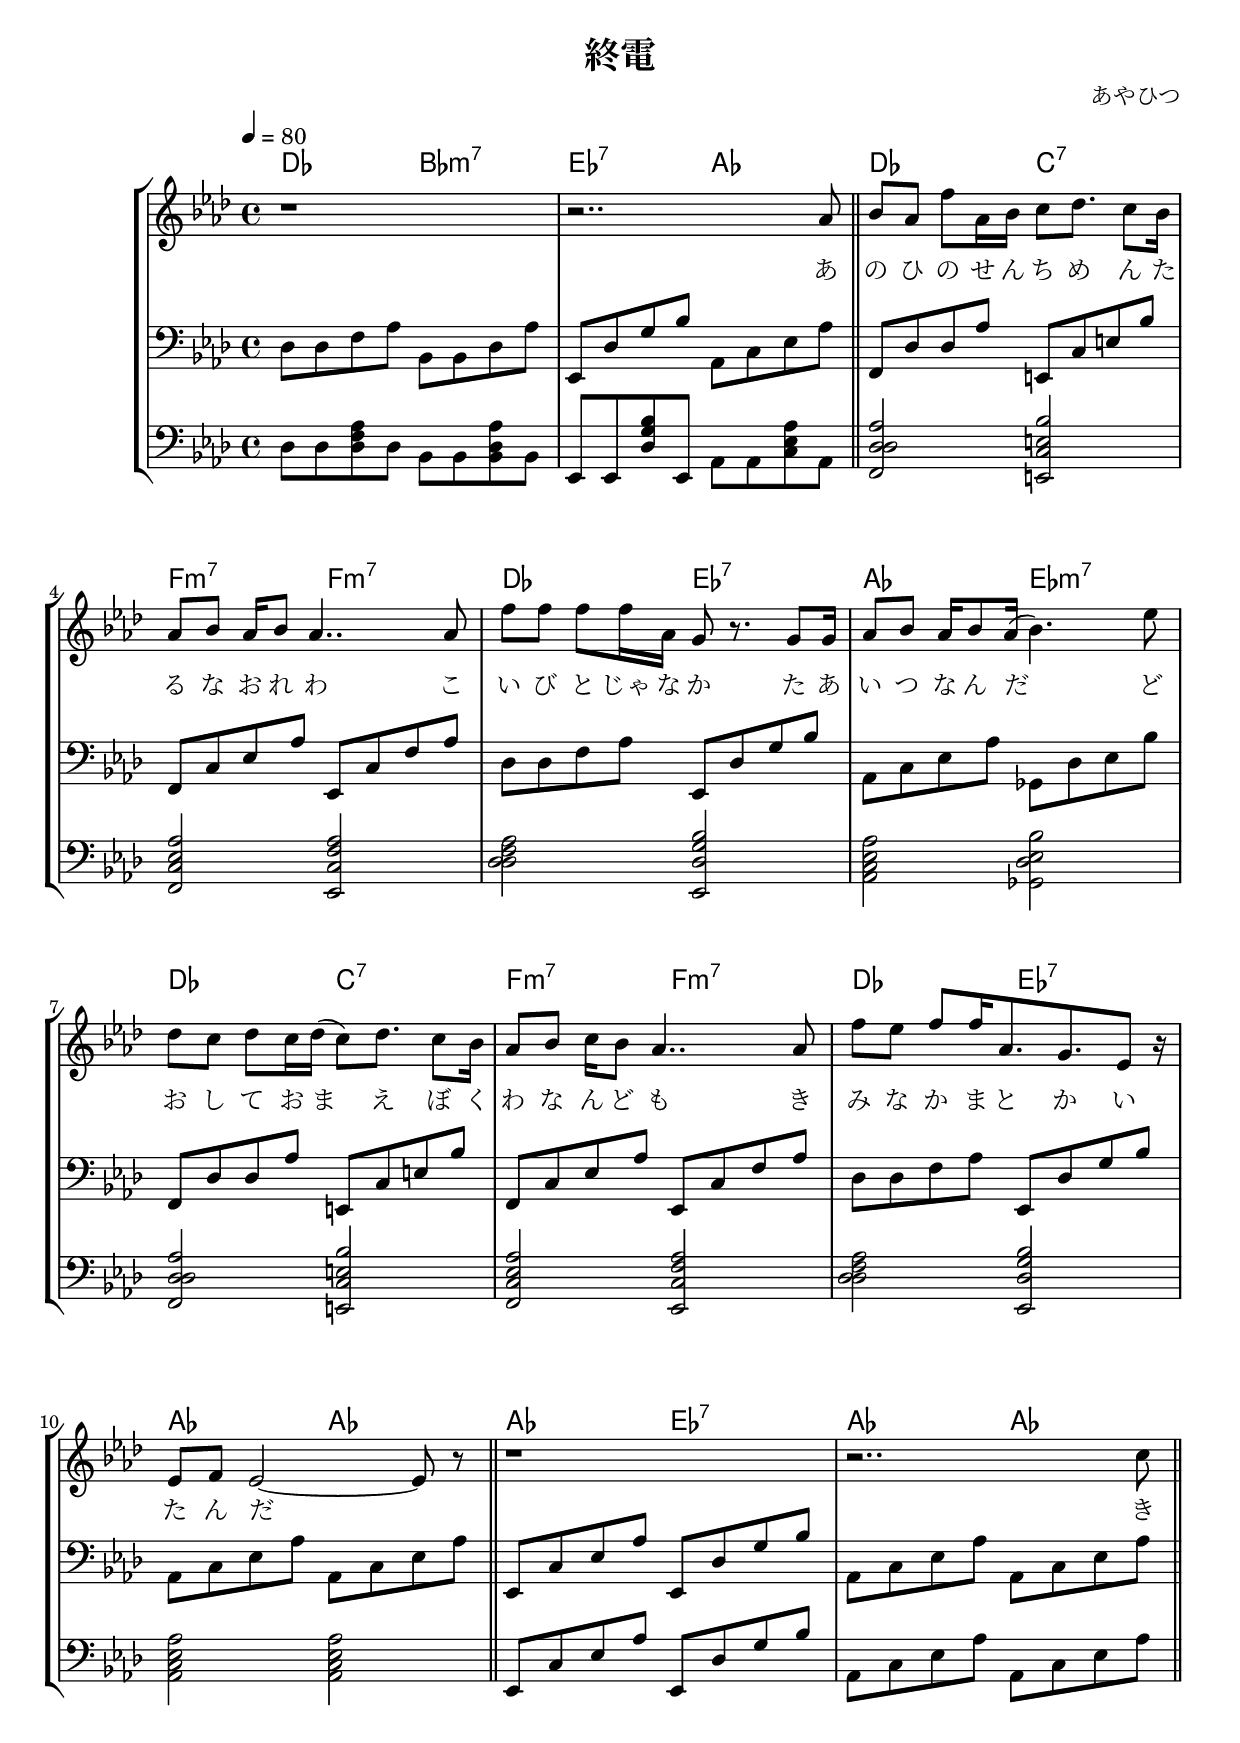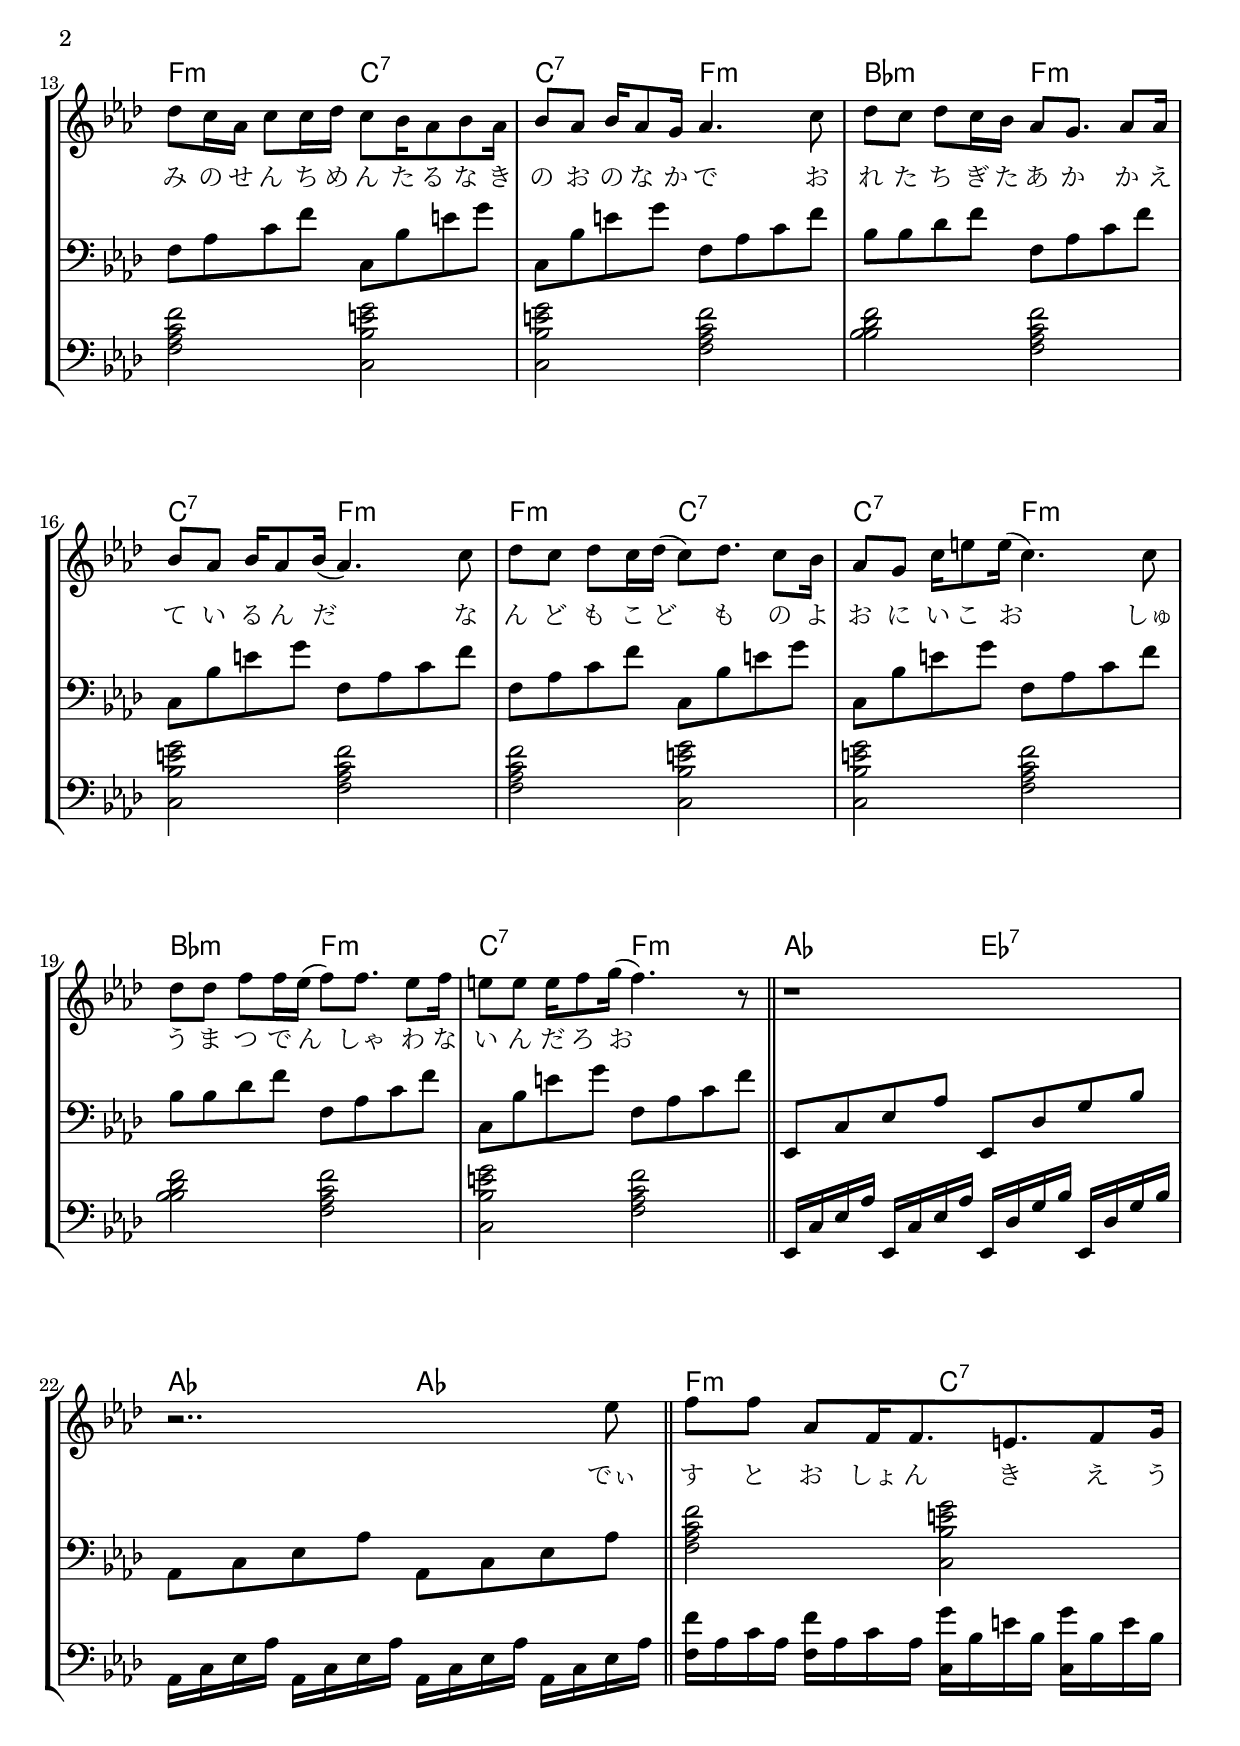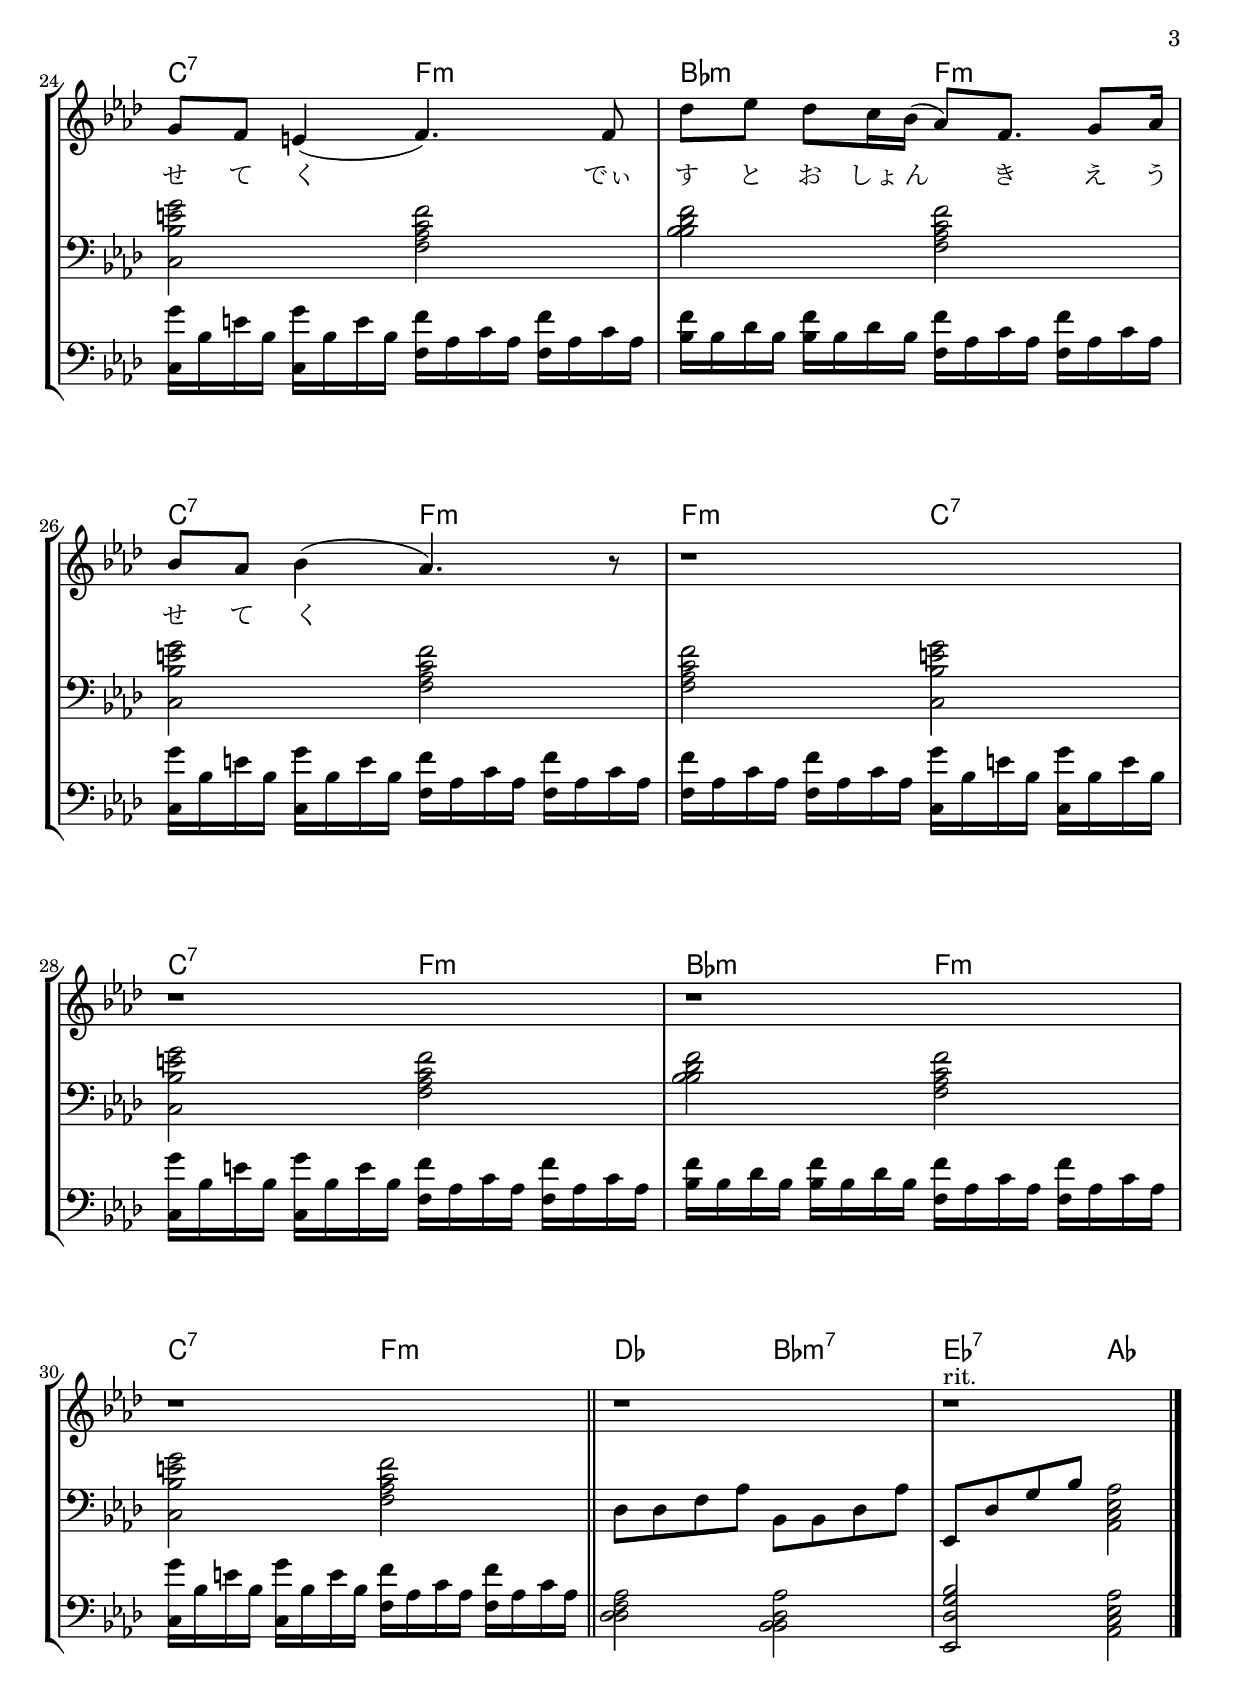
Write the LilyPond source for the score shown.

\version "2.12.1"

\header {
	title = \markup {終電}
	composer = \markup \center-column {あやひつ}
}

harmony = \chordmode {
	des2 bes:min7 es:7 as 

	des c:7 f:min7 f:min7 des es:7 as es:min7 des c:7 f:min7 f:min7 des es:7 as as 

	as es:7 as as 

	f:m c:7 c:7 f:m bes:m f:m c:7 f:m f:m c:7 c:7 f:m bes:m f:m c:7 f:m 

	as es:7 as as 

	f:m c:7 c:7 f:m bes:m f:m c:7 f:m f:m c:7 c:7 f:m bes:m f:m c:7 f:m 

	des bes:min7 es:7 as 
}

melody = {
	\key as \major
	\tempo 4 = 80
	r1 | r2.. 
	\set Staff.midiInstrument = #"mmi0.42"
	as'8 
	bes'8  as'8  f''8  as'16  bes'16  c''8  des''8.  c''8  bes'16 
	as'8  bes'8  as'16  bes'8  as'4..  as'8 
	f''8  f''8  f''8  f''16  as'16  g'8  r8.  g'8  g'16 
	as'8  bes'8  as'16  bes'8  as'16  (bes'4.)  es''8 
	des''8  c''8  des''8  c''16  des''16  (c''8)  des''8.  c''8  bes'16 
	as'8  bes'8  c''16  bes'8  as'4..  as'8 
	f''8  es''8  f''8  f''16  as'8.  g'8.  es'8  r16 
	es'8  f'8  es'2~es'8  	r8 	r1 | r2.. 
	\set Staff.midiInstrument = #"mmi0.42"
	c''8 
	des''8  c''16  as'16  c''8  c''16  des''16  c''8  bes'16  as'8  bes'8  as'16 
	bes'8  as'8  bes'16  as'8  g'16  as'4.  c''8 
	des''8  c''8  des''8  c''16  bes'16  as'8  g'8.  as'8  as'16 
	bes'8  as'8  bes'16  as'8  bes'16  (as'4.)  c''8 
	des''8  c''8  des''8  c''16  des''16  (c''8)  des''8.  c''8  bes'16 
	as'8  g'8  c''16  e''8  e''16  (c''4.)  c''8 
	des''8  des''8  f''8  f''16  es''16  (f''8)  f''8.  es''8  f''16 
	e''8  e''8  e''16  f''8  g''16  (f''4.)  	r8 	r1 | r2.. 
	\set Staff.midiInstrument = #"mmi0.42"
	es''8 
	f''8  f''8  as'8  f'16  f'8.  e'8.  f'8  g'16 
	g'8  f'8  e'4  (f'4.)  f'8 
	des''8  es''8  des''8  c''16  bes'16  (as'8)  f'8.  g'8  as'16 
	bes'8  as'8  bes'4  (as'4.)  	r8 r1 r1 r1 r1 	r1 | r1^"rit." \bar "|."
}

words = \lyricmode {
	
	あ  の  ひ  の  せ  ん  ち  め  ん  た  る  な  お  れ  わ  こ  い  び  と  じゃ  な  か  た  あ  い  つ  な  ん  だ  ど  お  し  て  お  ま  え  ぼ  く  わ  な  ん  ど  も  き  み  な  か  ま  と  か  い  た  ん  だ  
	
	き  み  の  せ  ん  ち  め  ん  た  る  な  き  の  お  の  な  か  で  お  れ  た  ち  ぎ  た  あ  か  か  え  て  い  る  ん  だ  な  ん  ど  も  こ  ど  も  の  よ  お  に  い  こ  お  しゅ  う  ま  つ  で  ん  しゃ  わ  な  い  ん  だ  ろ  お  
	
	でぃ  す  と  お  しょ  ん  き  え  う  せ  て  く  でぃ  す  と  お  しょ  ん  き  え  う  せ  て  く  
	
}

tempochange = {
	\tempo 4 = 80
	r1 | r1 \bar "||"
	\tempo 4 = 80
	r1 | r1 | r1 | r1 | r1 | r1 | r1 | r1 \bar "||"
	\tempo 4 = 80
	r1 | r1 \bar "||"
	\tempo 4 = 80
	r1 | r1 | r1 | r1 | r1 | r1 | r1 | r1 \bar "||"
	\tempo 4 = 80
	r1 | r1 \bar "||"
	\tempo 4 = 80
	r1 | r1 | r1 | r1 | r1 | r1 | r1 | r1 \bar "||"
	\tempo 4 = 80
	r1 | \tempo 4 = 60 r2 \tempo 4 = 53 r2 \bar "|."
}

mainacc = {
	\clef bass
	\set Staff.midiInstrument = #"Acoustic Guitar (steel)"
	\key as \major
	\tempo 4 = 80
	des8 des8 f8 as8
	bes,8 bes,8 des8 as8
	es,8 des8 g8 bes8
	as,8 c8 es8 as8
	\bar "||"

	\set Staff.midiInstrument = #"Acoustic Guitar (steel)"
	f,8 des8 des8 as8
	e,8 c8 e8 bes8
	f,8 c8 es8 as8
	es,8 c8 f8 as8
	des8 des8 f8 as8
	es,8 des8 g8 bes8
	as,8 c8 es8 as8
	ges,8 des8 es8 bes8
	f,8 des8 des8 as8
	e,8 c8 e8 bes8
	f,8 c8 es8 as8
	es,8 c8 f8 as8
	des8 des8 f8 as8
	es,8 des8 g8 bes8
	as,8 c8 es8 as8
	as,8 c8 es8 as8
	\bar "||"

	\set Staff.midiInstrument = #"Guitar harmonics"
	es,8 c8 es8 as8
	es,8 des8 g8 bes8
	as,8 c8 es8 as8
	as,8 c8 es8 as8
	\bar "||"

	\set Staff.midiInstrument = #"Acoustic Guitar (steel)"
	f8 as8 c'8 f'8
	c8 bes8 e'8 g'8
	c8 bes8 e'8 g'8
	f8 as8 c'8 f'8
	bes8 bes8 des'8 f'8
	f8 as8 c'8 f'8
	c8 bes8 e'8 g'8
	f8 as8 c'8 f'8
	f8 as8 c'8 f'8
	c8 bes8 e'8 g'8
	c8 bes8 e'8 g'8
	f8 as8 c'8 f'8
	bes8 bes8 des'8 f'8
	f8 as8 c'8 f'8
	c8 bes8 e'8 g'8
	f8 as8 c'8 f'8
	\bar "||"

	\set Staff.midiInstrument = #"Electric Guitar (muted)"
	es,8 c8 es8 as8
	es,8 des8 g8 bes8
	as,8 c8 es8 as8
	as,8 c8 es8 as8
	\bar "||"

	\set Staff.midiInstrument = #"Overdriven Guitar"
	<f as c' f'>2
	<c bes e' g'>2
	<c bes e' g'>2
	<f as c' f'>2
	<bes bes des' f'>2
	<f as c' f'>2
	<c bes e' g'>2
	<f as c' f'>2
	<f as c' f'>2
	<c bes e' g'>2
	<c bes e' g'>2
	<f as c' f'>2
	<bes bes des' f'>2
	<f as c' f'>2
	<c bes e' g'>2
	<f as c' f'>2
	\bar "||"

	\set Staff.midiInstrument = #"Acoustic Guitar (steel)"
	des8 des8 f8 as8
	bes,8 bes,8 des8 as8
	es,8 des8 g8 bes8
	<as, c es as>2
	\bar "|."
}

subacc = {
	\clef bass
	\set Staff.midiInstrument = #"Acoustic Guitar (nylon)"
	\key as \major
	\tempo 4 = 80
	des8 des8 <des f as>8 des8
	bes,8 bes,8 <bes, des as>8 bes,8
	es,8 es,8 <des g bes>8 es,8
	as,8 as,8 <c es as>8 as,8
	\bar "||"

	\set Staff.midiInstrument = #"Electric Guitar (clean)"
	<f, des des as>2
	<e, c e bes>2
	<f, c es as>2
	<es, c f as>2
	<des des f as>2
	<es, des g bes>2
	<as, c es as>2
	<ges, des es bes>2
	<f, des des as>2
	<e, c e bes>2
	<f, c es as>2
	<es, c f as>2
	<des des f as>2
	<es, des g bes>2
	<as, c es as>2
	<as, c es as>2
	\bar "||"

	\set Staff.midiInstrument = #"Electric Guitar (muted)"
	es,8 c8 es8 as8
	es,8 des8 g8 bes8
	as,8 c8 es8 as8
	as,8 c8 es8 as8
	\bar "||"

	\set Staff.midiInstrument = #"Overdriven Guitar"
	<f as c' f'>2
	<c bes e' g'>2
	<c bes e' g'>2
	<f as c' f'>2
	<bes bes des' f'>2
	<f as c' f'>2
	<c bes e' g'>2
	<f as c' f'>2
	<f as c' f'>2
	<c bes e' g'>2
	<c bes e' g'>2
	<f as c' f'>2
	<bes bes des' f'>2
	<f as c' f'>2
	<c bes e' g'>2
	<f as c' f'>2
	\bar "||"

	\set Staff.midiInstrument = #"Guitar harmonics"
	es,16 c es as es, c es as
	es,16 des g bes es, des g bes
	as,16 c es as as, c es as
	as,16 c es as as, c es as
	\bar "||"

	\set Staff.midiInstrument = #"Guitar harmonics"
	<f f'>16 as c' as <f f'> as c' as
	<c g'>16 bes e' bes <c g'> bes e' bes
	<c g'>16 bes e' bes <c g'> bes e' bes
	<f f'>16 as c' as <f f'> as c' as
	<bes f'>16 bes des' bes <bes f'> bes des' bes
	<f f'>16 as c' as <f f'> as c' as
	<c g'>16 bes e' bes <c g'> bes e' bes
	<f f'>16 as c' as <f f'> as c' as
	<f f'>16 as c' as <f f'> as c' as
	<c g'>16 bes e' bes <c g'> bes e' bes
	<c g'>16 bes e' bes <c g'> bes e' bes
	<f f'>16 as c' as <f f'> as c' as
	<bes f'>16 bes des' bes <bes f'> bes des' bes
	<f f'>16 as c' as <f f'> as c' as
	<c g'>16 bes e' bes <c g'> bes e' bes
	<f f'>16 as c' as <f f'> as c' as
	\bar "||"

	\set Staff.midiInstrument = #"Guitar harmonics"
	<des des f as>2
	<bes, bes, des as>2
	<es, des g bes>2
	<as, c es as>2
	\bar "|."
}

percA = {
	\drummode {
	cymr4 cymr4 cymr4 cymr4  |cymr4 cymr8 cymr16 cymr16 cymr4 cymr4  \bar "||"
	r1 |r1 |r1 |r1 |r1 |r1 |r1 |r1 \bar "||"
	cymr4 cymr4 cymr4 cymr4  |cymr4 cymr8 cymr16 cymr16 cymr4 cymr4  \bar "||"
	cymr4 cymr4 cymr4 cymr4  |cymr4 cymr8 cymr16 cymr16 cymr4 cymr4  |cymr4 cymr4 cymr4 cymr4  |cymr4 cymr2.  |cymr4 cymr4 cymr4 cymr4  |cymr4 cymr8 cymr16 cymr16 cymr4 cymr4  |cymr4 cymr4 cymr4 cymr4  |cymr4 cymr2.  \bar "||"
	cymr4 cymr4 cymr4 cymr4  |cymr4 cymr8 cymr16 cymr16 cymr4 cymr4  \bar "||"
	cymr4 cymr4 cymr4 cymr4  |cymr4 cymr8 cymr16 cymr16 cymr4 cymr4  |cymr4 cymr4 cymr4 cymr4  |cymr4 cymr2.  |cymr4 cymr4 cymr4 cymr4  |cymr4 cymr8 cymr16 cymr16 cymr4 cymr4  |cymr4 cymr4 cymr4 cymr4  |cymr4 cymr2.  \bar "||"
	r1 |r1 \bar "|."
	}
}

percB = {
	\drummode {
	r2 sn2  |r2 sn2  \bar "||"
	r1 |r1 |r1 |r1 |r1 |r1 |r1 |r1 \bar "||"
	r2 sn2  |r2 sn2  \bar "||"
	r2 sn2  |r2 sn2  |r2 sn2  |r8 sn8 sn2.  |r2 sn2  |r2 sn2  |r2 sn2  |r8 sn8 sn2.  \bar "||"
	r2 sn2  |r2 sn2  \bar "||"
	r2 sn2  |r2 sn2  |r2 sn2  |r8 sn8 sn2.  |r2 sn2  |r2 sn2  |r2 sn2  |r8 sn8 sn2.  \bar "||"
	r1 |r1 \bar "|."
	}
}

percC = {
	\drummode {
	bd2. r8 bd8  |bd2 r8 bd4.  \bar "||"
	r1 |r1 |r1 |r1 |r1 |r1 |r1 |r1 \bar "||"
	bd2. r8 bd8  |bd2 r8 bd4.  \bar "||"
	bd2. r8 bd8  |bd2. r8 bd8  |bd2. r8 bd8  |bd4. bd8 bd4. bd8  |bd2. r8 bd8  |bd2. r8 bd8  |bd2. r8 bd8  |bd2 r8 bd4.  \bar "||"
	bd2. r8 bd8  |bd2 r8 bd4.  \bar "||"
	bd2. r8 bd8  |bd2. r8 bd8  |bd2. r8 bd8  |bd4. bd8 bd4. bd8  |bd2. r8 bd8  |bd2. r8 bd8  |bd2. r8 bd8  |bd2 r8 bd4.  \bar "||"
	r1 |r1 \bar "|."
	}
}

percD = {
	\drummode {
	r1 |r8. tommh8. tommh2 r8  \bar "||"
	r1 |r1 |r1 |r1 |r1 |r1 |r1 |r1 \bar "||"
	r1 |r8. tommh8. tommh2 r8  \bar "||"
	r1 |r1 |r1 |r2 r8 tommh8 tommh4  |r1 |r1 |r1 |r8. tommh8. tommh2 r8  \bar "||"
	r1 |r8. tommh8. tommh2 r8  \bar "||"
	r1 |r1 |r1 |r2 r8 tommh8 tommh4  |r1 |r1 |r1 |r8. tommh8. tommh2 r8  \bar "||"
	r1 |r1 \bar "|."
	}
}

percE = {
	\drummode {
	r1 |r2. toml8 toml8  \bar "||"
	r1 |r1 |r1 |r1 |r1 |r1 |r1 |r1 \bar "||"
	r1 |r2. toml8 toml8  \bar "||"
	r1 |r1 |r1 |r2. r8 toml8  |r1 |r1 |r1 |r2. toml8 toml8  \bar "||"
	r1 |r2. toml8 toml8  \bar "||"
	r1 |r1 |r1 |r2. r8 toml8  |r1 |r1 |r1 |r2. toml8 toml8  \bar "||"
	r1 |r1 \bar "|."
	}
}

percF = {
	\drummode {
	r1 |hho1  \bar "||"
	r1 | r1 | r1 | r1 | r1 | r1 | r1 | r1 \bar "||"
	r1 |hho1  \bar "||"
	r1 |r1 |r1 |r1 |r1 |r1 |r1 |hho1  \bar "||"
	r1 |hho1  \bar "||"
	r1 |r1 |r1 |r1 |r1 |r1 |r1 |hho1  \bar "||"
	r1 | r1 \bar "|."
	}
}

\score {
	<<
		\new StaffGroup <<
			\new ChordNames {\harmony}
			\new Voice = "melody" {\melody}
			\new Lyrics \lyricsto "melody" \words
			\new Staff = "mainacc" {\mainacc}
			\new Staff = "subacc" {\subacc}
		>>
	>>
	\layout { }
}
